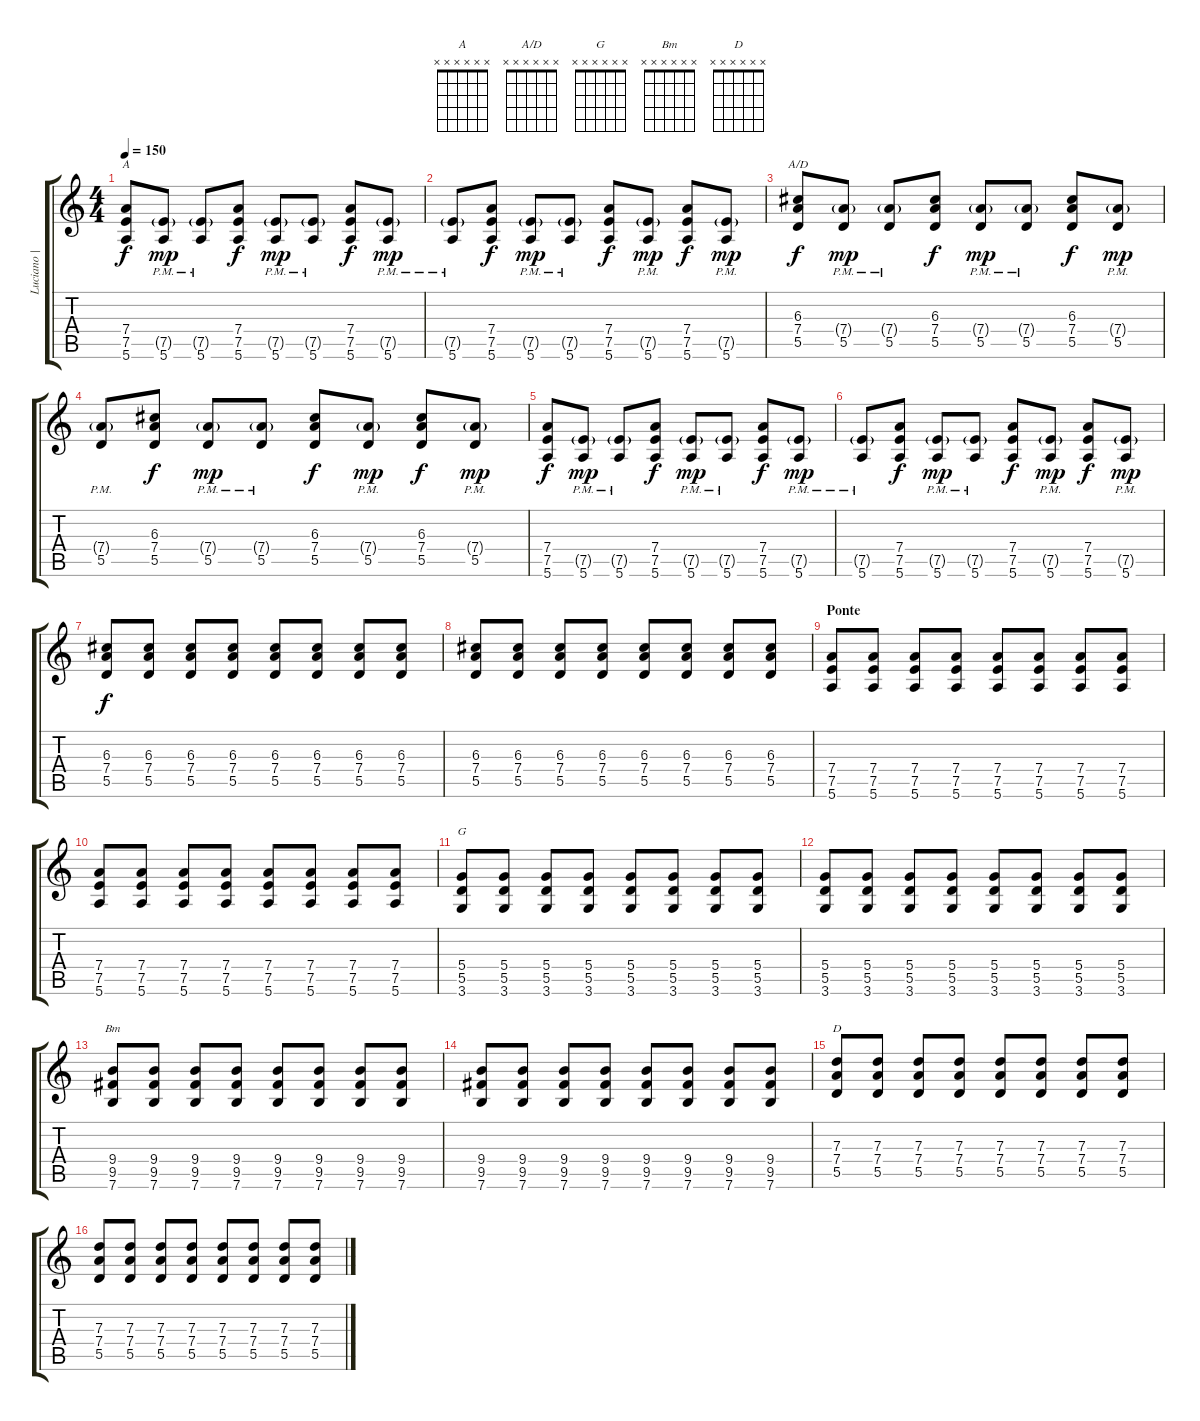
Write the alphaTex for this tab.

\track ("Luciano | Guitarra" "Luciano | ") {instrument distortionguitar}
\staff {score tabs}
\tuning (E4 B3 G3 D3 A2 E2) {hide}
\chord ("A" x x x x x x)
\chord ("A/D" x x x x x x)
\chord ("G" x x x x x x)
\chord ("Bm" x x x x x x)
\chord ("D" x x x x x x)
\ts (4 4)
\tempo 150
\clef g2
\ks c
(7.4 7.5 5.6).8{ch "A" dy f} (7.5{g pm} 5.6{pm}).8{dy mp} (7.5{g pm} 5.6{pm}).8 (7.4 7.5 5.6).8{dy f} (7.5{g pm} 5.6{pm}).8{dy mp} (7.5{g pm} 5.6{pm}).8 (7.4 7.5 5.6).8{dy f} (7.5{g pm} 5.6{pm}).8{dy mp} |
(7.5{g pm} 5.6{pm}).8 (7.4 7.5 5.6).8{dy f} (7.5{g pm} 5.6{pm}).8{dy mp} (7.5{g pm} 5.6{pm}).8 (7.4 7.5 5.6).8{dy f} (7.5{g pm} 5.6{pm}).8{dy mp} (7.4 7.5 5.6).8{dy f} (7.5{g pm} 5.6{pm}).8{dy mp} |
(6.3 7.4 5.5).8{ch "A/D" dy f} (7.4{g pm} 5.5{pm}).8{dy mp} (7.4{g pm} 5.5{pm}).8 (6.3 7.4 5.5).8{dy f} (7.4{g pm} 5.5{pm}).8{dy mp} (7.4{g pm} 5.5{pm}).8 (6.3 7.4 5.5).8{dy f} (7.4{g pm} 5.5{pm}).8{dy mp} |
(7.4{g pm} 5.5{pm}).8 (6.3 7.4 5.5).8{dy f} (7.4{g pm} 5.5{pm}).8{dy mp} (7.4{g pm} 5.5{pm}).8 (6.3 7.4 5.5).8{dy f} (7.4{g pm} 5.5{pm}).8{dy mp} (6.3 7.4 5.5).8{dy f} (7.4{g pm} 5.5{pm}).8{dy mp} |
(7.4 7.5 5.6).8{dy f} (7.5{g pm} 5.6{pm}).8{dy mp} (7.5{g pm} 5.6{pm}).8 (7.4 7.5 5.6).8{dy f} (7.5{g pm} 5.6{pm}).8{dy mp} (7.5{g pm} 5.6{pm}).8 (7.4 7.5 5.6).8{dy f} (7.5{g pm} 5.6{pm}).8{dy mp} |
(7.5{g pm} 5.6{pm}).8 (7.4 7.5 5.6).8{dy f} (7.5{g pm} 5.6{pm}).8{dy mp} (7.5{g pm} 5.6{pm}).8 (7.4 7.5 5.6).8{dy f} (7.5{g pm} 5.6{pm}).8{dy mp} (7.4 7.5 5.6).8{dy f} (7.5{g pm} 5.6{pm}).8{dy mp} |
(6.3 7.4 5.5).8{dy f volume 13} (6.3 7.4 5.5).8 (6.3 7.4 5.5).8 (6.3 7.4 5.5).8 (6.3 7.4 5.5).8 (6.3 7.4 5.5).8 (6.3 7.4 5.5).8 (6.3 7.4 5.5).8 |
(6.3 7.4 5.5).8 (6.3 7.4 5.5).8 (6.3 7.4 5.5).8 (6.3 7.4 5.5).8 (6.3 7.4 5.5).8 (6.3 7.4 5.5).8 (6.3 7.4 5.5).8 (6.3 7.4 5.5).8 |
\section ("" "Ponte")
(7.4 7.5 5.6).8 (7.4 7.5 5.6).8 (7.4 7.5 5.6).8 (7.4 7.5 5.6).8 (7.4 7.5 5.6).8 (7.4 7.5 5.6).8 (7.4 7.5 5.6).8 (7.4 7.5 5.6).8 |
(7.4 7.5 5.6).8 (7.4 7.5 5.6).8 (7.4 7.5 5.6).8 (7.4 7.5 5.6).8 (7.4 7.5 5.6).8 (7.4 7.5 5.6).8 (7.4 7.5 5.6).8 (7.4 7.5 5.6).8 |
(5.4 5.5 3.6).8{ch "G"} (5.4 5.5 3.6).8 (5.4 5.5 3.6).8 (5.4 5.5 3.6).8 (5.4 5.5 3.6).8 (5.4 5.5 3.6).8 (5.4 5.5 3.6).8 (5.4 5.5 3.6).8 |
(5.4 5.5 3.6).8 (5.4 5.5 3.6).8 (5.4 5.5 3.6).8 (5.4 5.5 3.6).8 (5.4 5.5 3.6).8 (5.4 5.5 3.6).8 (5.4 5.5 3.6).8 (5.4 5.5 3.6).8 |
(9.4 9.5 7.6).8{ch "Bm"} (9.4 9.5 7.6).8 (9.4 9.5 7.6).8 (9.4 9.5 7.6).8 (9.4 9.5 7.6).8 (9.4 9.5 7.6).8 (9.4 9.5 7.6).8 (9.4 9.5 7.6).8 |
(9.4 9.5 7.6).8 (9.4 9.5 7.6).8 (9.4 9.5 7.6).8 (9.4 9.5 7.6).8 (9.4 9.5 7.6).8 (9.4 9.5 7.6).8 (9.4 9.5 7.6).8 (9.4 9.5 7.6).8 |
(7.3 7.4 5.5).8{ch "D"} (7.3 7.4 5.5).8 (7.3 7.4 5.5).8 (7.3 7.4 5.5).8 (7.3 7.4 5.5).8 (7.3 7.4 5.5).8 (7.3 7.4 5.5).8 (7.3 7.4 5.5).8 |
(7.3 7.4 5.5).8 (7.3 7.4 5.5).8 (7.3 7.4 5.5).8 (7.3 7.4 5.5).8 (7.3 7.4 5.5).8 (7.3 7.4 5.5).8 (7.3 7.4 5.5).8 (7.3 7.4 5.5).8
